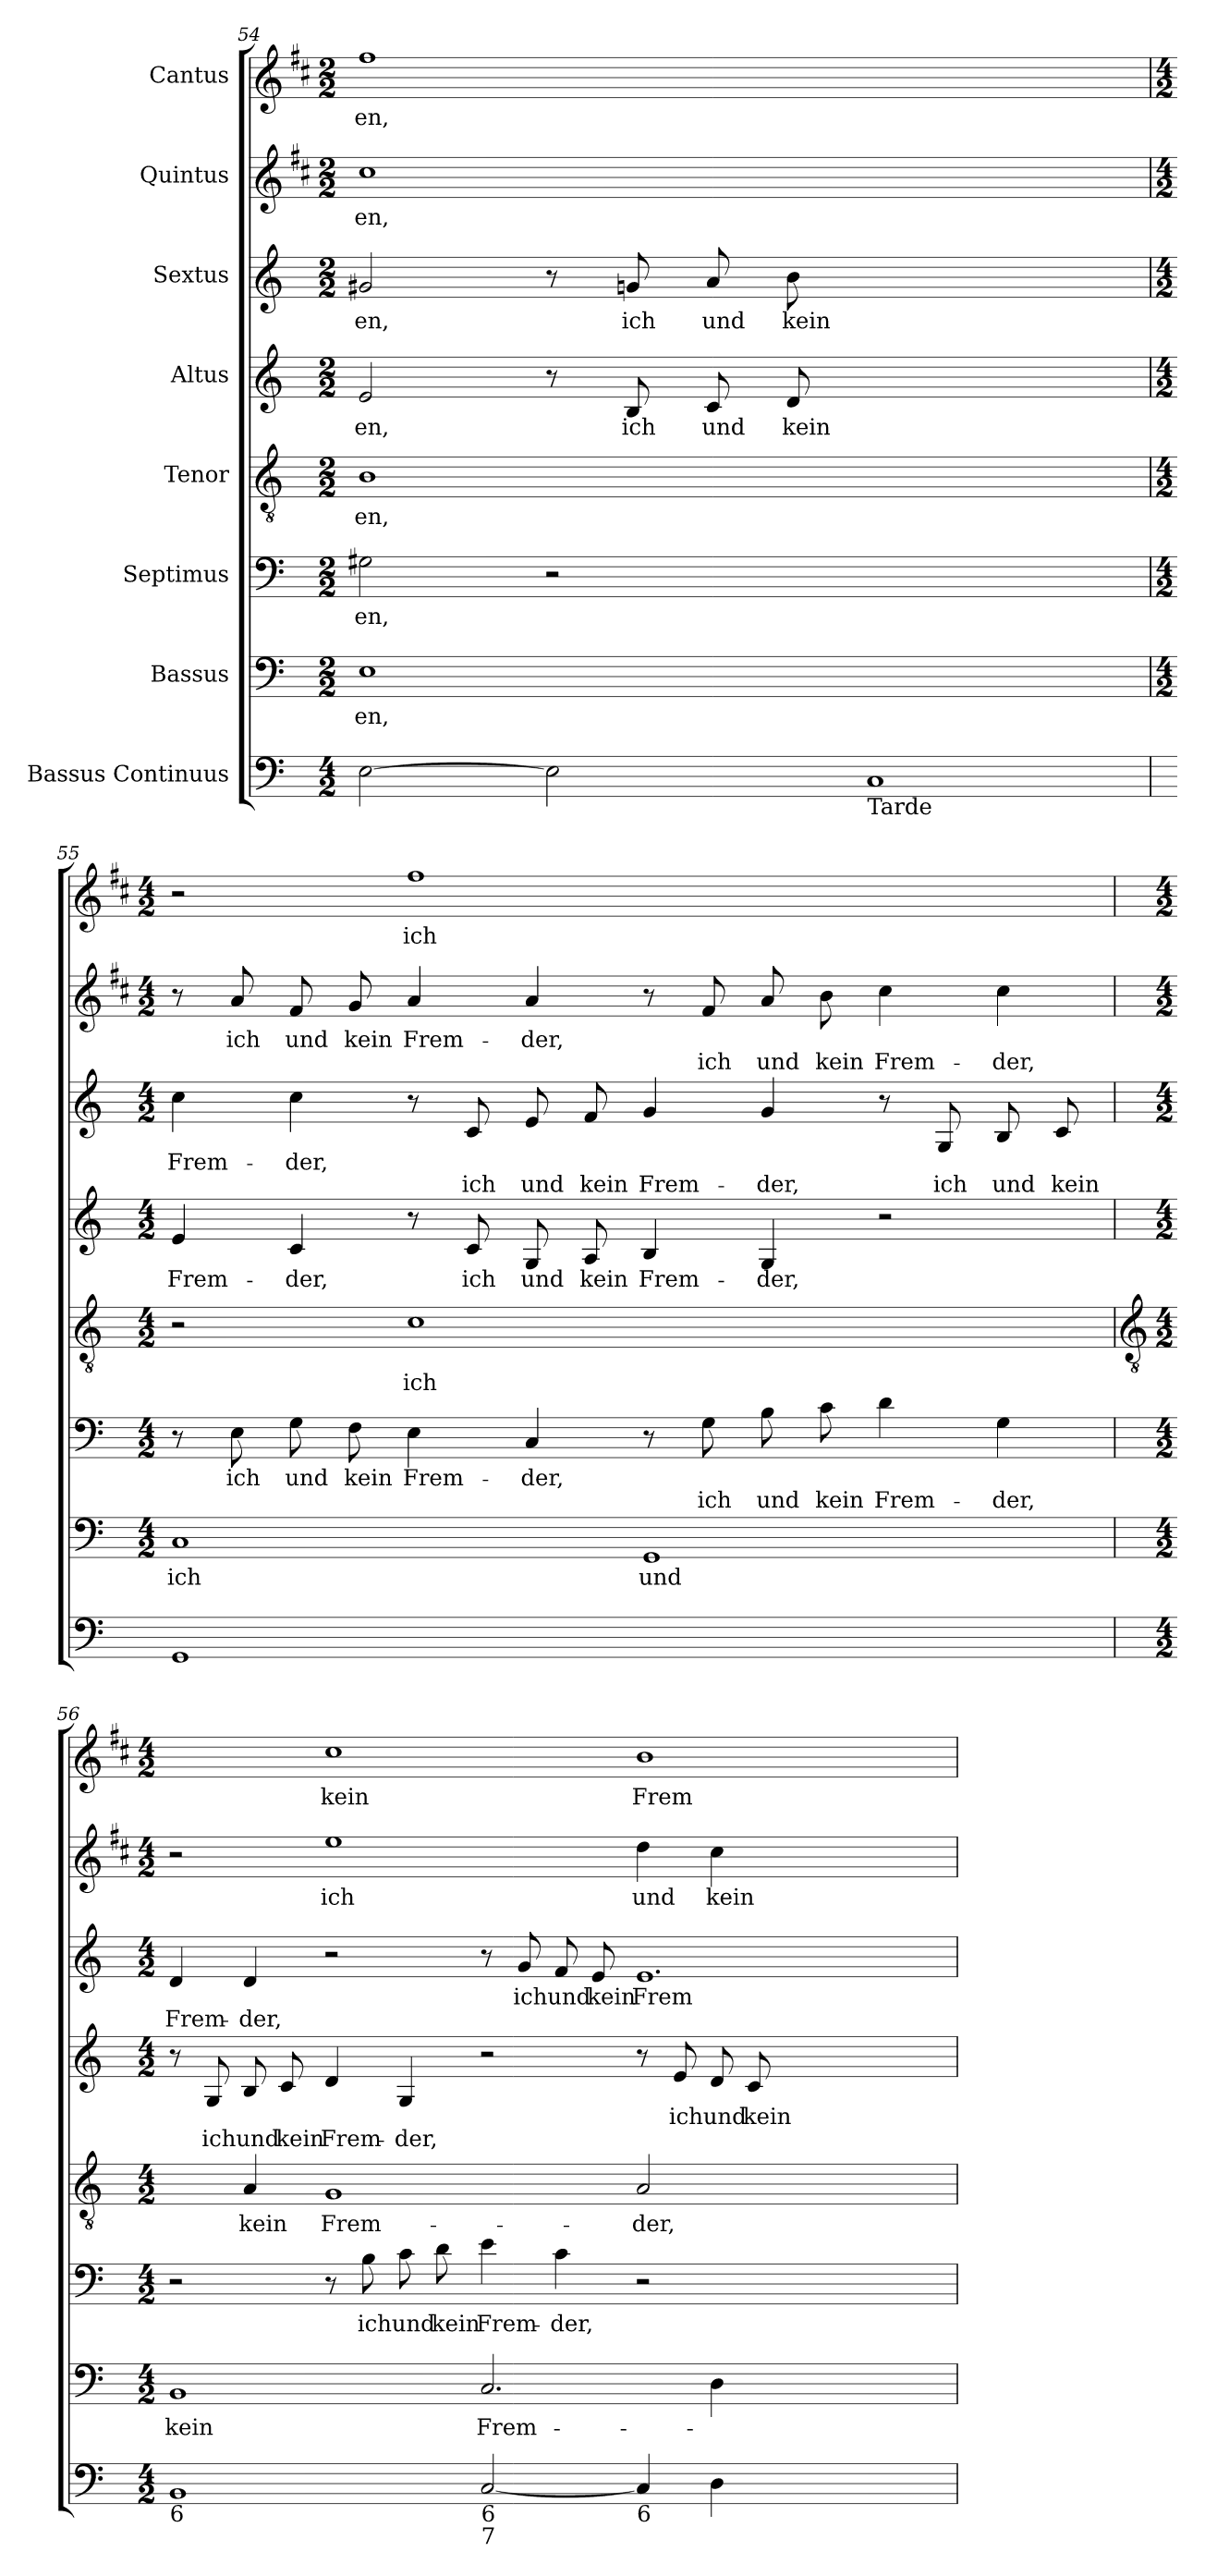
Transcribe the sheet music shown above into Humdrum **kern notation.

**kern	**kern	**text	**kern	**text	**text	**kern	**text	**kern	**text	**text	**kern	**text	**text	**kern	**text	**text	**kern	**text
*part8	*part7	*part7	*part6	*part6	*part6	*part5	*part5	*part4	*part4	*part4	*part3	*part3	*part3	*part2	*part2	*part2	*part1	*part1
*staff8	*staff7	*staff7	*staff6	*staff6	*staff6	*staff5	*staff5	*staff4	*staff4	*staff4	*staff3	*staff3	*staff3	*staff2	*staff2	*staff2	*staff1	*staff1
*I"Bassus Continuus	*I"Bassus	*	*I"Septimus	*	*	*I"Tenor	*	*I"Altus	*	*	*I"Sextus	*	*	*I"Quintus	*	*	*I"Cantus	*
!!LO:LB:g=z
*clefF4	*clefF4	*	*clefF4	*	*	*clefGv2	*	*clefG2	*	*	*clefG2	*	*	*clefG2	*	*	*clefG2	*
*	*	*	*	*	*	*	*	*	*	*	*	*	*	*ITrd1c2	*	*	*ITrd1c2	*
*k[]	*k[]	*	*k[]	*	*	*k[]	*	*k[]	*	*	*k[]	*	*	*k[]	*	*	*k[]	*
*C:	*C:	*	*C:	*	*	*C:	*	*C:	*	*	*C:	*	*	*C:	*	*	*C:	*
*M4/2	*M2/2	*	*M2/2	*	*	*M2/2	*	*M2/2	*	*	*M2/2	*	*	*M2/2	*	*	*M2/2	*
=54	=54	=54	=54	=54	=54	=54	=54	=54	=54	=54	=54	=54	=54	=54	=54	=54	=54	=54
!	!	!LO:LY:b	!	!LO:LY:b	!	!	!LO:LY:b	!	!LO:LY:b	!	!	!LO:LY:b	!	!	!LO:LY:b	!	!	!LO:LY:b
[2E	1E	-en,	2G#X	en,	.	1B	-en,	2e	-en,	.	2g#X	en,	.	1b	-en,	.	1ee	en,
2E]	.	.	2r	.	.	.	.	8r	.	.	8r	.	.	.	.	.	.	.
!	!	!	!	!	!	!	!	!	!LO:LY:b	!	!	!LO:LY:b	!	!	!	!	!	!
.	.	.	.	.	.	.	.	8B	ich	.	8g	ich	.	.	.	.	.	.
!	!	!	!	!	!	!	!	!	!LO:LY:b	!	!	!LO:LY:b	!	!	!	!	!	!
.	.	.	.	.	.	.	.	8c	und	.	8a	und	.	.	.	.	.	.
!	!	!	!	!	!	!	!	!	!LO:LY:b	!	!	!LO:LY:b	!	!	!	!	!	!
.	.	.	.	.	.	.	.	8d	kein	.	8b	kein	.	.	.	.	.	.
!LO:TX:b:t=Tarde	!	!	!	!	!	!	!	!	!	!	!	!	!	!	!	!	!	!
1C	1ryy	.	1ryy	.	.	1ryy	.	1ryy	.	.	1ryy	.	.	1ryy	.	.	1ryy	.
=55	=55	=55	=55	=55	=55	=55	=55	=55	=55	=55	=55	=55	=55	=55	=55	=55	=55	=55
*	*M4/2	*	*M4/2	*	*	*M4/2	*	*M4/2	*	*	*M4/2	*	*	*M4/2	*	*	*M4/2	*
!	!	!LO:LY:b	!	!	!	!	!	!	!LO:LY:b	!	!	!LO:LY:b	!	!	!	!	!	!
1GG	1C	ich	8r	.	.	2r	.	4e	Frem-	.	4cc	Frem-	.	8r	.	.	2r	.
!	!	!	!	!LO:LY:b	!	!	!	!	!	!	!	!	!	!	!LO:LY:b	!	!	!
.	.	.	8E	ich	.	.	.	.	.	.	.	.	.	8g	ich	.	.	.
!	!	!	!	!LO:LY:b	!	!	!	!	!LO:LY:b	!	!	!LO:LY:b	!	!	!LO:LY:b	!	!	!
.	.	.	8G	und	.	.	.	4c	-der,	.	4cc	-der,	.	8e	und	.	.	.
!	!	!	!	!LO:LY:b	!	!	!	!	!	!	!	!	!	!	!LO:LY:b	!	!	!
.	.	.	8F	kein	.	.	.	.	.	.	.	.	.	8f	kein	.	.	.
!	!	!	!	!LO:LY:b	!	!	!LO:LY:b	!	!	!	!	!	!	!	!LO:LY:b	!	!	!LO:LY:b
.	.	.	4E	Frem-	.	1c	ich	8r	.	.	8r	.	.	4g	Frem-	.	1ee	ich
!	!	!	!	!	!	!	!	!	!LO:LY:b	!	!	!	!LO:LY:b	!	!	!	!	!
.	.	.	.	.	.	.	.	8c	ich	.	8c	.	ich	.	.	.	.	.
!	!	!	!	!LO:LY:b	!	!	!	!	!LO:LY:b	!	!	!	!LO:LY:b	!	!LO:LY:b	!	!	!
.	.	.	4C	-der,	.	.	.	8G	und	.	8e	.	und	4g	-der,	.	.	.
!	!	!	!	!	!	!	!	!	!LO:LY:b	!	!	!	!LO:LY:b	!	!	!	!	!
.	.	.	.	.	.	.	.	8A	kein	.	8f	.	kein	.	.	.	.	.
!	!	!LO:LY:b	!	!	!	!	!	!	!LO:LY:b	!	!	!	!LO:LY:b	!	!	!	!	!
1ryy	1GG	und	8r	.	.	.	.	4B	Frem-	.	4g	.	Frem-	8r	.	.	.	.
!	!	!	!	!	!LO:LY:b	!	!	!	!	!	!	!	!	!	!	!LO:LY:b	!	!
.	.	.	8G	.	ich	.	.	.	.	.	.	.	.	8e	.	ich	.	.
!	!	!	!	!	!LO:LY:b	!	!	!	!LO:LY:b	!	!	!	!LO:LY:b	!	!	!LO:LY:b	!	!
.	.	.	8B	.	und	.	.	4G	-der,	.	4g	.	-der,	8g	.	und	.	.
!	!	!	!	!	!LO:LY:b	!	!	!	!	!	!	!	!	!	!	!LO:LY:b	!	!
.	.	.	8c	.	kein	.	.	.	.	.	.	.	.	8a	.	kein	.	.
!	!	!	!	!	!LO:LY:b	!	!LO:LY:b	!	!	!	!	!	!	!	!	!LO:LY:b	!	!LO:LY:b
.	.	.	4d	.	Frem-	[2Byy	und__________________	2r	.	.	8r	.	.	4b	.	Frem-	[2ddyy	und__________________
!	!	!	!	!	!	!	!	!	!	!	!	!	!LO:LY:b	!	!	!	!	!
.	.	.	.	.	.	.	.	.	.	.	8G	.	ich	.	.	.	.	.
!	!	!	!	!	!LO:LY:b	!	!	!	!	!	!	!	!LO:LY:b	!	!	!LO:LY:b	!	!
.	.	.	4G	.	-der,	.	.	.	.	.	8B	.	und	4b	.	-der,	.	.
!	!	!	!	!	!	!	!	!	!	!	!	!	!LO:LY:b	!	!	!	!	!
.	.	.	.	.	.	.	.	.	.	.	8c	.	kein	.	.	.	.	.
!!LO:LB:g=z
=56	=56	=56	=56	=56	=56	=56	=56	=56	=56	=56	=56	=56	=56	=56	=56	=56	=56	=56
*	*	*	*	*	*	*clefGv2	*	*	*	*	*	*	*	*	*	*	*	*
*M4/2	*M4/2	*	*M4/2	*	*	*M4/2	*	*M4/2	*	*	*M4/2	*	*	*M4/2	*	*	*M4/2	*
!LO:TX:b:t=6	!	!	!	!	!	!	!	!	!	!	!	!	!	!	!	!	!	!
!	!	!LO:LY:b	!	!	!	!	!LO:LY:b	!	!	!	!	!	!LO:LY:b	!	!	!	!	!LO:LY:b
1BB	1BB	kein	2r	.	.	4Byy]	___	8r	.	.	4d	.	Frem-	2r	.	.	2ddyy]	__________
!	!	!	!	!	!	!	!	!	!	!LO:LY:b	!	!	!	!	!	!	!	!
.	.	.	.	.	.	.	.	8G	.	ich	.	.	.	.	.	.	.	.
!	!	!	!	!	!	!	!LO:LY:b	!	!	!LO:LY:b	!	!	!LO:LY:b	!	!	!	!	!
.	.	.	.	.	.	4A	kein	8B	.	und	4d	.	-der,	.	.	.	.	.
!	!	!	!	!	!	!	!	!	!	!LO:LY:b	!	!	!	!	!	!	!	!
.	.	.	.	.	.	.	.	8c	.	kein	.	.	.	.	.	.	.	.
!	!	!	!	!	!	!	!LO:LY:b	!	!	!LO:LY:b	!	!	!	!	!LO:LY:b	!	!	!LO:LY:b
.	.	.	8r	.	.	1G	Frem-	4d	.	Frem-	2r	.	.	1dd	ich	.	1b	kein
!	!	!	!	!LO:LY:b	!	!	!	!	!	!	!	!	!	!	!	!	!	!
.	.	.	8B	ich	.	.	.	.	.	.	.	.	.	.	.	.	.	.
!	!	!	!	!LO:LY:b	!	!	!	!	!	!LO:LY:b	!	!	!	!	!	!	!	!
.	.	.	8c	und	.	.	.	4G	.	-der,	.	.	.	.	.	.	.	.
!	!	!	!	!LO:LY:b	!	!	!	!	!	!	!	!	!	!	!	!	!	!
.	.	.	8d	kein	.	.	.	.	.	.	.	.	.	.	.	.	.	.
!LO:TX:b:t=6	!	!	!	!	!	!	!	!	!	!	!	!	!	!	!	!	!	!
!LO:TX:b:t=7	!	!	!	!	!	!	!	!	!	!	!	!	!	!	!	!	!	!
!	!	!LO:LY:b	!	!LO:LY:b	!	!	!	!	!	!	!	!	!	!	!	!	!	!
[2C	2.C	Frem-	4e	Frem-	.	.	.	2r	.	.	8r	.	.	.	.	.	.	.
!	!	!	!	!	!	!	!	!	!	!	!	!LO:LY:b	!	!	!	!	!	!
.	.	.	.	.	.	.	.	.	.	.	8g	ich	.	.	.	.	.	.
!	!	!	!	!LO:LY:b	!	!	!	!	!	!	!	!LO:LY:b	!	!	!	!	!	!
.	.	.	4c	-der,	.	.	.	.	.	.	8f	und	.	.	.	.	.	.
!	!	!	!	!	!	!	!	!	!	!	!	!LO:LY:b	!	!	!	!	!	!
.	.	.	.	.	.	.	.	.	.	.	8e	kein	.	.	.	.	.	.
!LO:TX:b:t=6	!	!	!	!	!	!	!	!	!	!	!	!	!	!	!	!	!	!
!	!	!	!	!	!	!	!LO:LY:b	!	!	!	!	!LO:LY:b	!	!	!LO:LY:b	!	!	!LO:LY:b
4C]	.	.	2r	.	.	2A	-der,	8r	.	.	1.e	Frem-	.	4cc	und	.	1a	Frem
!	!	!	!	!	!	!	!	!	!LO:LY:b	!	!	!	!	!	!	!	!	!
.	.	.	.	.	.	.	.	8e	ich	.	.	.	.	.	.	.	.	.
!	!	!	!	!	!	!	!	!	!LO:LY:b	!	!	!	!	!	!LO:LY:b	!	!	!
4D	4D	.	.	.	.	.	.	8d	und	.	.	.	.	4b	kein	.	.	.
!	!	!	!	!	!	!	!	!	!LO:LY:b	!	!	!	!	!	!	!	!	!
.	.	.	.	.	.	.	.	8c	kein	.	.	.	.	.	.	.	.	.
1ryy	1ryy	.	1ryy	.	.	1ryy	.	1ryy	.	.	.	.	.	1ryy	.	.	.	.
.	.	.	.	.	.	.	.	.	.	.	.	.	.	.	.	.	2ryy	.
=	=	=	=	=	=	=	=	=	=	=	=	=	=	=	=	=	=	=
*-	*-	*-	*-	*-	*-	*-	*-	*-	*-	*-	*-	*-	*-	*-	*-	*-	*-	*-
